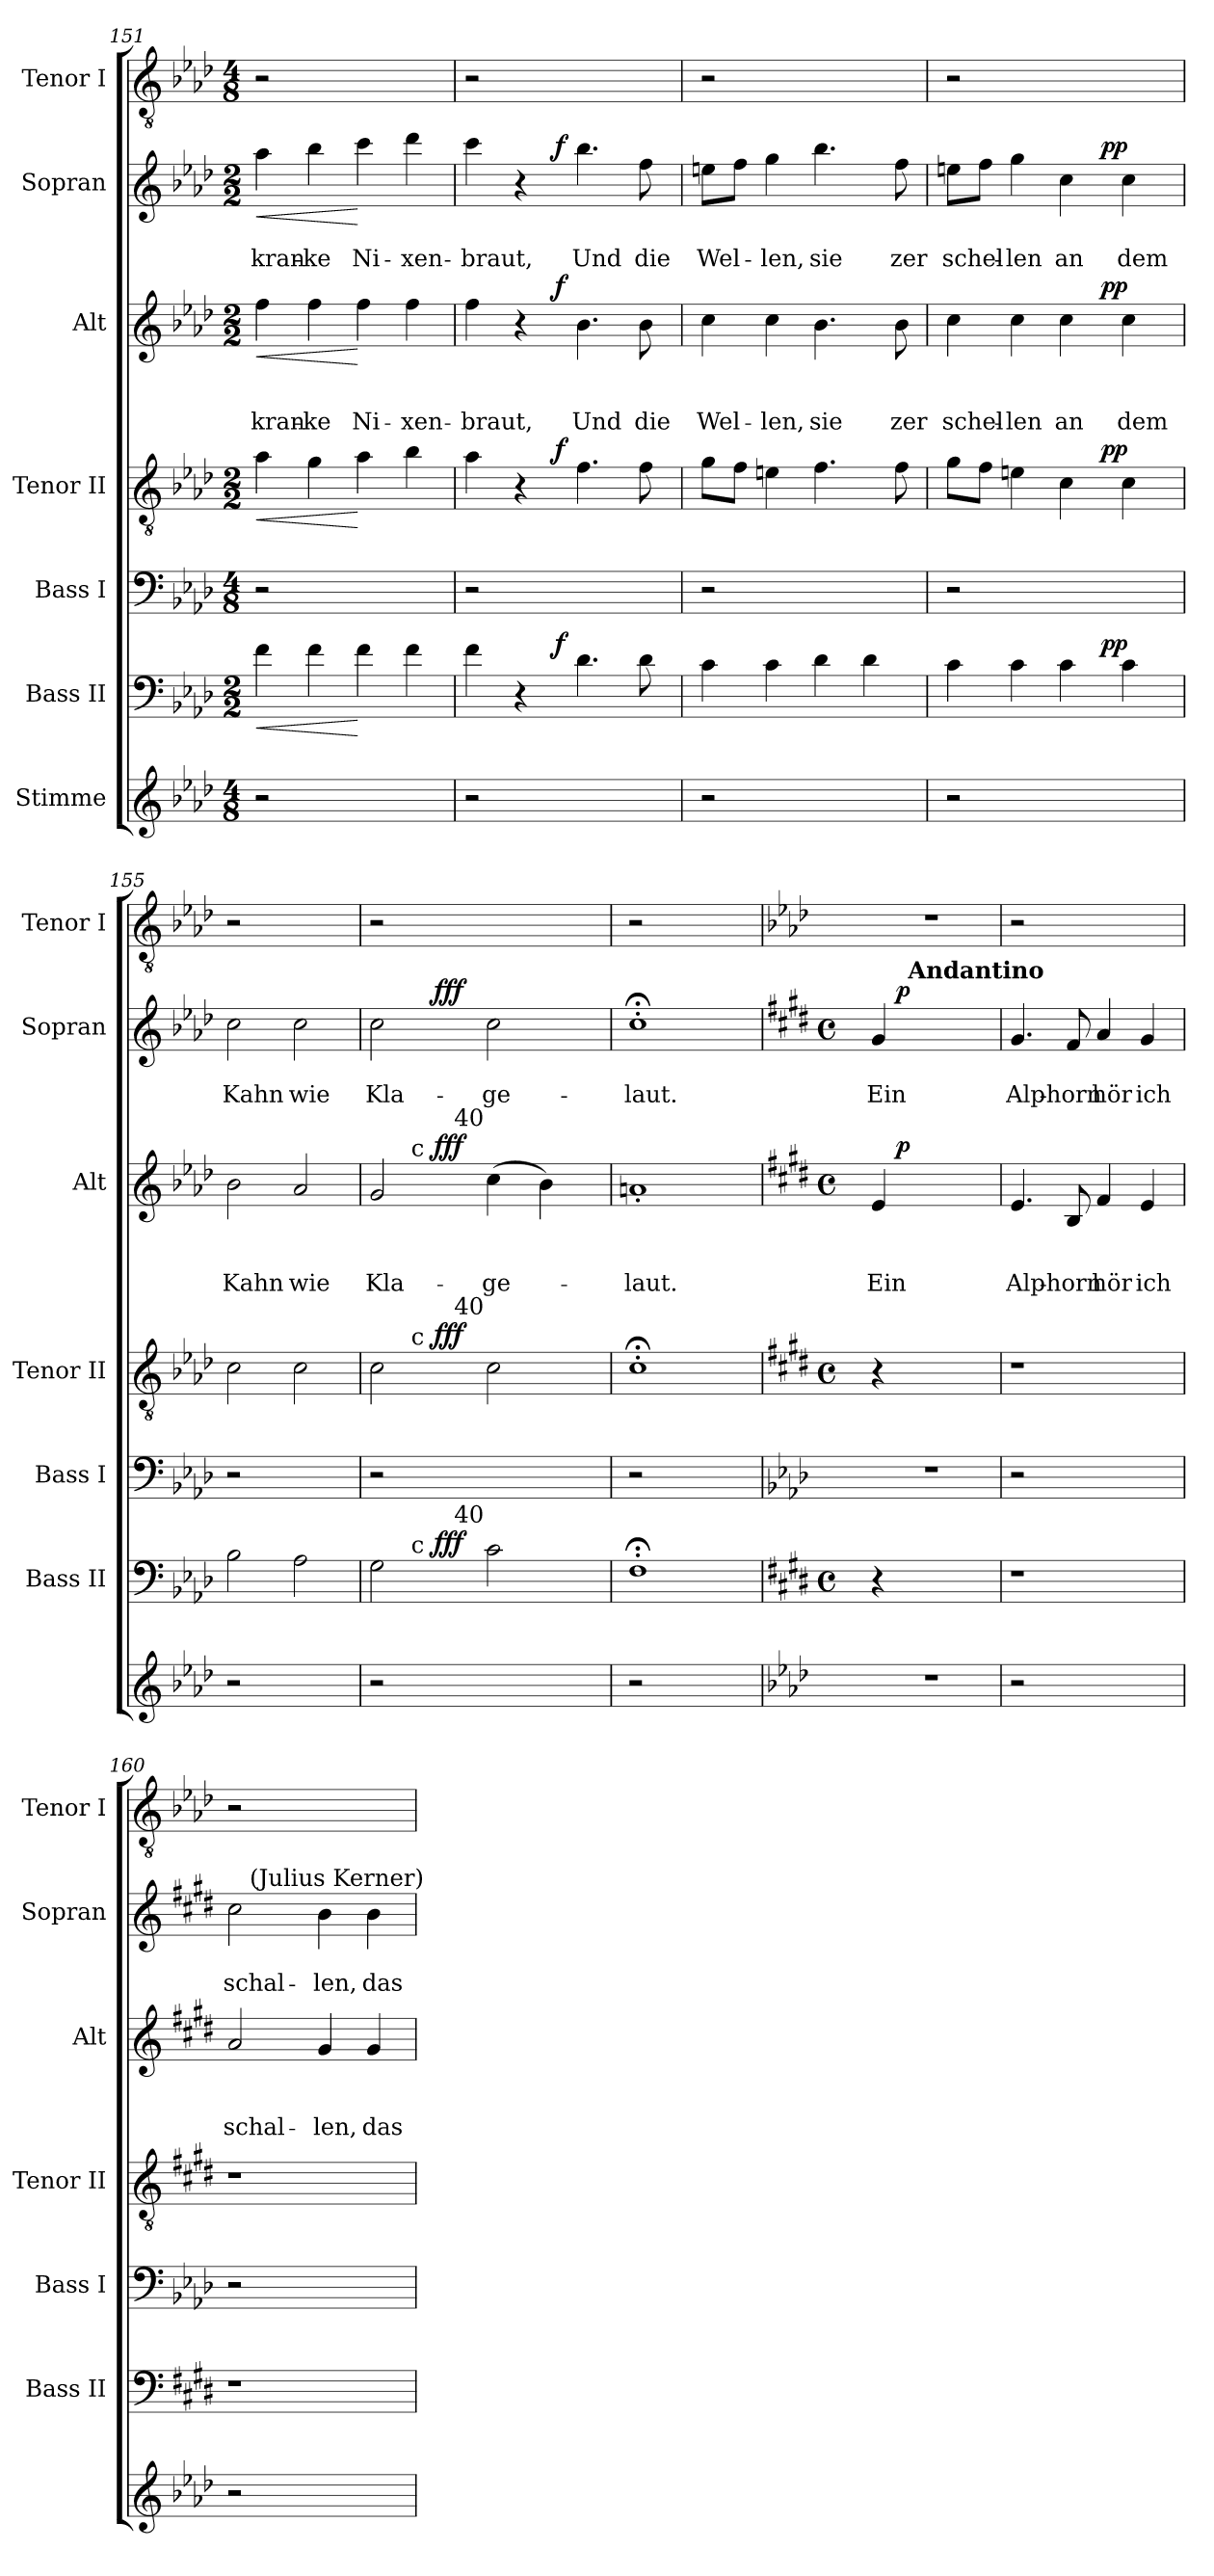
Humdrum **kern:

**kern	**kern	**dynam	**kern	**kern	**dynam	**kern	**text	**text	**text	**dynam	**kern	**text	**text	**dynam	**kern
*part7	*part6	*part6	*part5	*part4	*part4	*part3	*part3	*part3	*part3	*part3	*part2	*part2	*part2	*part2	*part1
*staff7	*staff6	*staff6	*staff5	*staff4	*staff4	*staff3	*staff3	*staff3	*staff3	*staff3	*staff2	*staff2	*staff2	*staff2	*staff1
*I"Stimme	*I"Bass II	*	*I"Bass I	*I"Tenor II	*	*I"Alt	*	*	*	*	*I"Sopran	*	*	*	*I"Tenor I
*	*I'Bass II	*	*I'Bass I	*I'Tenor II	*	*I'Alt	*	*	*	*	*I'Sopran	*	*	*	*I'Tenor I
*clefG2	*clefF4	*	*clefF4	*clefGv2	*	*clefG2	*	*	*	*	*clefG2	*	*	*	*clefGv2
*k[b-e-a-d-]	*k[b-e-a-d-]	*	*k[b-e-a-d-]	*k[b-e-a-d-]	*	*k[b-e-a-d-]	*	*	*	*	*k[b-e-a-d-]	*	*	*	*k[b-e-a-d-]
*A-:	*A-:	*	*A-:	*A-:	*	*A-:	*	*	*	*	*A-:	*	*	*	*A-:
*M4/8	*M2/2	*	*M4/8	*M2/2	*	*M2/2	*	*	*	*	*M2/2	*	*	*	*M4/8
=151	=151	=151	=151	=151	=151	=151	=151	=151	=151	=151	=151	=151	=151	=151	=151
!	!	!LO:HP:b	!	!	!LO:HP:b	!	!	!	!LO:LY:b	!LO:HP:b	!	!	!LO:LY:b	!LO:HP:b	!
2r	4f\	<	2r	4a-\	<	4ff\	.	.	kran-	<	4aa-\	.	kran-	<	2r
!	!	!	!	!	!	!	!	!	!LO:LY:b	!	!	!	!LO:LY:b	!	!
.	4f\	.	.	4g\	.	4ff\	.	.	-ke	.	4bb-\	.	-ke	.	.
!	!	!	!	!	!	!	!	!	!LO:LY:b	!	!	!	!LO:LY:b	!	!
2ryy	4f\	[	2ryy	4a-\	[	4ff\	.	.	Ni-	[	4ccc\	.	Ni-	[	2ryy
!	!	!	!	!	!	!	!	!	!LO:LY:b	!	!	!	!LO:LY:b	!	!
.	4f\	.	.	4b-\	.	4ff\	.	.	-xen-	.	4ddd-\	.	-xen-	.	.
!!LO:PB:g=z
=152	=152	=152	=152	=152	=152	=152	=152	=152	=152	=152	=152	=152	=152	=152	=152
!	!LO:TX:b:t=.	!	!	!	!	!	!	!	!	!	!	!	!	!	!
!	!	!	!	!	!	!	!	!	!LO:LY:b	!	!	!	!LO:LY:b	!	!
*	*^	*	*	*^	*	*^	*	*	*	*	*^	*	*	*	*
2r	4f\	4..ryy	.	2r	4a-\	4..ryy	.	4ff\	4..ryy	.	.	-braut,	.	4ccc\	4..ryy	.	-braut,	.	2r
.	4r	.	.	.	4r	.	.	4r	.	.	.	.	.	4r	.	.	.	.	.
!	!	!	!LO:DY:a	!	!	!	!LO:DY:a	!	!	!	!	!	!LO:DY:a	!	!	!	!	!LO:DY:a	!
.	.	2ryy	f	.	.	2ryy	f	.	2ryy	.	.	.	f	.	2ryy	.	.	f	.
!	!	!	!	!	!	!	!	!	!	!	!	!LO:LY:b	!	!	!	!	!LO:LY:b	!	!
2ryy	4.d-\	.	.	2ryy	4.f\	.	.	4.b-\	.	.	.	Und	.	4.bb-\	.	.	Und	.	2ryy
!	!	!	!	!	!	!	!	!	!	!	!	!LO:LY:b	!	!	!	!	!LO:LY:b	!	!
.	8d-\	.	.	.	8f\	.	.	8b-\	.	.	.	die	.	8ff\	.	.	die	.	.
.	.	16ryy	.	.	.	16ryy	.	.	16ryy	.	.	.	.	.	16ryy	.	.	.	.
=153	=153	=153	=153	=153	=153	=153	=153	=153	=153	=153	=153	=153	=153	=153	=153	=153	=153	=153	=153
!	!	!	!	!	!	!	!	!	!	!	!	!LO:LY:b	!	!	!	!	!LO:LY:b	!	!
*	*	*	*	*	*v	*v	*	*	*	*	*	*	*	*v	*v	*	*	*	*
*	*v	*v	*	*	*	*	*v	*v	*	*	*	*	*	*	*	*	*
2r	4c\	.	2r	8g\L	.	4cc\	.	.	Wel-	.	8een\L	.	Wel-	.	2r
.	.	.	.	8f\J	.	.	.	.	.	.	8ff\J	.	.	.	.
!	!	!	!	!	!	!	!	!	!LO:LY:b	!	!	!	!LO:LY:b	!	!
.	4c\	.	.	4en\	.	4cc\	.	.	-len,	.	4gg\	.	-len,	.	.
!	!	!	!	!	!	!	!	!	!LO:LY:b	!	!	!	!LO:LY:b	!	!
2ryy	4d-\	.	2ryy	4.f\	.	4.b-\	.	.	sie	.	4.bb-\	.	sie	.	2ryy
.	4d-\	.	.	.	.	.	.	.	.	.	.	.	.	.	.
!	!	!	!	!	!	!	!	!	!LO:LY:b	!	!	!	!LO:LY:b	!	!
.	.	.	.	8f\	.	8b-\	.	.	zer	.	8ff\	.	zer	.	.
=154	=154	=154	=154	=154	=154	=154	=154	=154	=154	=154	=154	=154	=154	=154	=154
!	!	!	!	!	!	!	!	!	!LO:LY:b	!	!	!	!LO:LY:b	!	!
*	*^	*	*	*^	*	*^	*	*	*	*	*^	*	*	*	*
2r	4c\	2ryy	.	2r	8g\L	2ryy	.	4cc\	2ryy	.	.	schel-	.	8een\L	2ryy	.	schel-	.	2r
.	.	.	.	.	8f\J	.	.	.	.	.	.	.	.	8ff\J	.	.	.	.	.
!	!	!	!	!	!	!	!	!	!	!	!	!LO:LY:b	!	!	!	!	!LO:LY:b	!	!
.	4c\	.	.	.	4en\	.	.	4cc\	.	.	.	-len	.	4gg\	.	.	-len	.	.
!	!	!	!	!	!	!	!	!	!	!	!	!LO:LY:b	!	!	!	!	!LO:LY:b	!	!
2ryy	4c\	8.ryy	.	2ryy	4c\	8.ryy	.	4cc\	8.ryy	.	.	an	.	4cc\	8.ryy	.	an	.	2ryy
!	!	!	!LO:DY:a	!	!	!	!LO:DY:a	!	!	!	!	!	!LO:DY:a	!	!	!	!	!LO:DY:a	!
.	.	4ryy	pp	.	.	4ryy	pp	.	4ryy	.	.	.	pp	.	4ryy	.	.	pp	.
!	!	!	!	!	!	!	!	!	!	!	!	!LO:LY:b	!	!	!	!	!LO:LY:b	!	!
.	4c\	.	.	.	4c\	.	.	4cc\	.	.	.	dem	.	4cc\	.	.	dem	.	.
.	.	16ryy	.	.	.	16ryy	.	.	16ryy	.	.	.	.	.	16ryy	.	.	.	.
=155	=155	=155	=155	=155	=155	=155	=155	=155	=155	=155	=155	=155	=155	=155	=155	=155	=155	=155	=155
!	!	!	!	!	!	!	!	!	!	!	!	!LO:LY:b	!	!	!	!	!LO:LY:b	!	!
*	*	*	*	*	*v	*v	*	*	*	*	*	*	*	*v	*v	*	*	*	*
*	*v	*v	*	*	*	*	*v	*v	*	*	*	*	*	*	*	*	*
2r	2B-\	.	2r	2c\	.	2b-\	.	.	Kahn	.	2cc\	.	Kahn	.	2r
!	!	!	!	!	!	!	!	!	!LO:LY:b	!	!	!	!LO:LY:b	!	!
2ryy	2A-\	.	2ryy	2c\	.	2a-/	.	.	wie	.	2cc\	.	wie	.	2ryy
=156	=156	=156	=156	=156	=156	=156	=156	=156	=156	=156	=156	=156	=156	=156	=156
!	!	!	!	!	!	!	!	!	!LO:LY:b	!	!	!	!LO:LY:b	!	!
*	*^	*	*	*^	*	*^	*	*	*	*	*^	*	*	*	*
*	*	*^	*	*	*	*^	*	*	*^	*	*	*	*	*	*	*	*	*	*
*	*	*	*^	*	*	*	*	*^	*	*	*	*^	*	*	*	*	*	*	*	*	*	*
2r	2G>\	4ryy	8..ryy	4ryy	.	2r	2c>\	4ryy	8..ryy	4ryy	.	2g</	4ryy	8..ryy	4ryy	.	.	Kla-	.	2cc>\	4ryy	.	Kla-	.	2r
!	!	!	!	!	!	!	!	!	!	!	!	!	!	!LO:TX:a:t=c	!	!	!	!	!	!	!	!	!	!	!
!	!	!	!	!	!	!	!	!	!LO:TX:a:t=c	!	!	!	!	!	!	!	!	!	!	!	!	!	!	!	!
!	!	!	!LO:TX:a:t=c	!	!	!	!	!	!	!	!	!	!	!	!	!	!	!	!	!	!	!	!	!	!
.	.	.	2ryy	.	.	.	.	.	2ryy	.	.	.	.	2ryy	.	.	.	.	.	.	.	.	.	.	.
.	.	32ryy	.	16.ryy	.	.	.	32ryy	.	16.ryy	.	.	32ryy	.	16.ryy	.	.	.	.	.	32ryy	.	.	.	.
!	!	!	!	!	!LO:DY:a	!	!	!	!	!	!LO:DY:a	!	!	!	!	!	!	!	!LO:DY:a	!	!	!	!	!LO:DY:a	!
.	.	2ryy	.	.	fff	.	.	2ryy	.	.	fff	.	2ryy	.	.	.	.	.	fff	.	2ryy	.	.	fff	.
!	!	!	!	!	!	!	!	!	!	!	!	!	!	!	!LO:TX:a:t=40	!	!	!	!	!	!	!	!	!	!
!	!	!	!	!	!	!	!	!	!	!LO:TX:a:t=40	!	!	!	!	!	!	!	!	!	!	!	!	!	!	!
!	!	!	!	!LO:TX:a:t=40	!	!	!	!	!	!	!	!	!	!	!	!	!	!	!	!	!	!	!	!	!
.	.	.	.	2ryy	.	.	.	.	.	2ryy	.	.	.	.	2ryy	.	.	.	.	.	.	.	.	.	.
!	!	!	!	!	!	!	!	!	!	!	!	!	!	!	!	!	!	!LO:LY:b	!	!	!	!	!LO:LY:b	!	!
2ryy	2c\	.	.	.	.	2ryy	2c\	.	.	.	.	(<4cc\	.	.	.	.	.	-ge-	.	2cc\	.	.	-ge-	.	2ryy
.	.	.	4ryy	.	.	.	.	.	4ryy	.	.	.	.	4ryy	.	.	.	.	.	.	.	.	.	.	.
.	.	.	.	.	.	.	.	.	.	.	.	4b-\)	.	.	.	.	.	.	.	.	.	.	.	.	.
.	.	8..ryy	.	.	.	.	.	8..ryy	.	.	.	.	8..ryy	.	.	.	.	.	.	.	8..ryy	.	.	.	.
.	.	.	.	8ryy	.	.	.	.	.	8ryy	.	.	.	.	8ryy	.	.	.	.	.	.	.	.	.	.
.	.	.	32ryy	32ryy	.	.	.	.	32ryy	32ryy	.	.	.	32ryy	32ryy	.	.	.	.	.	.	.	.	.	.
=157	=157	=157	=157	=157	=157	=157	=157	=157	=157	=157	=157	=157	=157	=157	=157	=157	=157	=157	=157	=157	=157	=157	=157	=157	=157
!	!	!	!	!	!	!	!	!	!	!	!	!	!	!	!	!	!	!LO:LY:b	!	!	!	!	!LO:LY:b	!	!
*	*	*	*	*	*	*	*v	*v	*v	*v	*	*	*	*	*	*	*	*	*	*v	*v	*	*	*	*
*	*v	*v	*v	*v	*	*	*	*	*v	*v	*v	*v	*	*	*	*	*	*	*	*	*
2r	1F;<'>	.	2r	1c;<'>	.	1an'<	.	.	-laut.	.	1cc;<'>	.	-laut.	.	2r
2ryy	.	.	2ryy	.	.	.	.	.	.	.	.	.	.	.	2ryy
!!LO:LB:g=z
=158	=158	=158	=158	=158	=158	=158	=158	=158	=158	=158	=158	=158	=158	=158	=158
*	*k[f#c#g#d#]	*	*	*k[f#c#g#d#]	*	*k[f#c#g#d#]	*	*	*	*	*k[f#c#g#d#]	*	*	*	*
*	*E:	*	*	*E:	*	*E:	*	*	*	*	*E:	*	*	*	*
*	*M4/4	*	*	*M4/4	*	*M4/4	*	*	*	*	*M4/4	*	*	*	*
*	*met(c)	*	*	*met(c)	*	*met(c)	*	*	*	*	*met(c)	*	*	*	*
!	!	!	!	!	!	!	!	!	!LO:LY:b	!	!	!	!LO:LY:b	!	!
*	*	*	*	*	*	*^	*	*	*	*	*^	*	*	*	*
*	*	*	*	*	*	*	*	*	*	*	*	*	*^	*	*	*	*
2r	4r	.	2r	4r	.	4e/	16.ryy	.	.	Ein	.	4g#/	16.ryy	8ryy	.	Ein	.	2r
!	!	!	!	!	!	!	!	!	!	!	!LO:DY:a	!	!	!	!	!	!LO:DY:a	!
.	.	.	.	.	.	.	4ryy	.	.	.	p	.	4ryy	.	.	.	p	.
!	!	!	!	!	!	!	!	!	!	!	!	!	!	!LO:TX:a:B:t=Andantino	!	!	!	!
.	.	.	.	.	.	.	.	.	.	.	.	.	.	4.ryy	.	.	.	.
.	4ryy	.	.	4ryy	.	4ryy	.	.	.	.	.	4ryy	.	.	.	.	.	.
.	.	.	.	.	.	.	8ryy	.	.	.	.	.	8ryy	.	.	.	.	.
.	.	.	.	.	.	.	32ryy	.	.	.	.	.	32ryy	.	.	.	.	.
=159	=159	=159	=159	=159	=159	=159	=159	=159	=159	=159	=159	=159	=159	=159	=159	=159	=159	=159
!	!	!	!	!	!	!	!	!	!	!LO:LY:b	!	!	!	!	!	!LO:LY:b	!	!
*	*	*	*	*	*	*v	*v	*	*	*	*	*	*	*	*	*	*	*
*	*	*	*	*	*	*	*	*	*	*	*v	*v	*v	*	*	*	*
2r	1r	.	2r	1r	.	4.e/	.	.	Alp-	.	4.g#/	.	Alp-	.	2r
!	!	!	!	!	!	!	!	!	!LO:LY:b	!	!	!	!LO:LY:b	!	!
.	.	.	.	.	.	8B/	.	.	-horn	.	8f#/	.	-horn	.	.
!	!	!	!	!	!	!	!	!	!LO:LY:b	!	!	!	!LO:LY:b	!	!
2ryy	.	.	2ryy	.	.	4f#/	.	.	hör	.	4a/	.	hör	.	2ryy
!	!	!	!	!	!	!	!	!	!LO:LY:b	!	!	!	!LO:LY:b	!	!
.	.	.	.	.	.	4e/	.	.	ich	.	4g#/	.	ich	.	.
=160	=160	=160	=160	=160	=160	=160	=160	=160	=160	=160	=160	=160	=160	=160	=160
!	!	!	!	!	!	!	!	!	!	!	!LO:TX:a:t=7. Das Alphorn	!	!	!	!
!	!	!	!	!	!	!	!	!	!LO:LY:b	!	!	!	!LO:LY:b	!	!
*	*	*	*	*	*	*	*	*	*	*	*^	*	*	*	*
2r	1r	.	2r	1r	.	2a/	.	.	schal-	.	2cc#\	16ryy	.	schal-	.	2r
!	!	!	!	!	!	!	!	!	!	!	!	!LO:TX:a:t=(Julius Kerner)	!	!	!	!
.	.	.	.	.	.	.	.	.	.	.	.	2...ryy	.	.	.	.
!	!	!	!	!	!	!	!	!	!LO:LY:b	!	!	!	!	!LO:LY:b	!	!
2ryy	.	.	2ryy	.	.	4g#/	.	.	-len,	.	4b\	.	.	-len,	.	2ryy
!	!	!	!	!	!	!	!	!	!LO:LY:b	!	!	!	!	!LO:LY:b	!	!
.	.	.	.	.	.	4g#/	.	.	das	.	4b\	.	.	das	.	.
*	*	*	*	*	*	*	*	*	*	*	*v	*v	*	*	*	*
=	=	=	=	=	=	=	=	=	=	=	=	=	=	=	=
*-	*-	*-	*-	*-	*-	*-	*-	*-	*-	*-	*-	*-	*-	*-	*-
